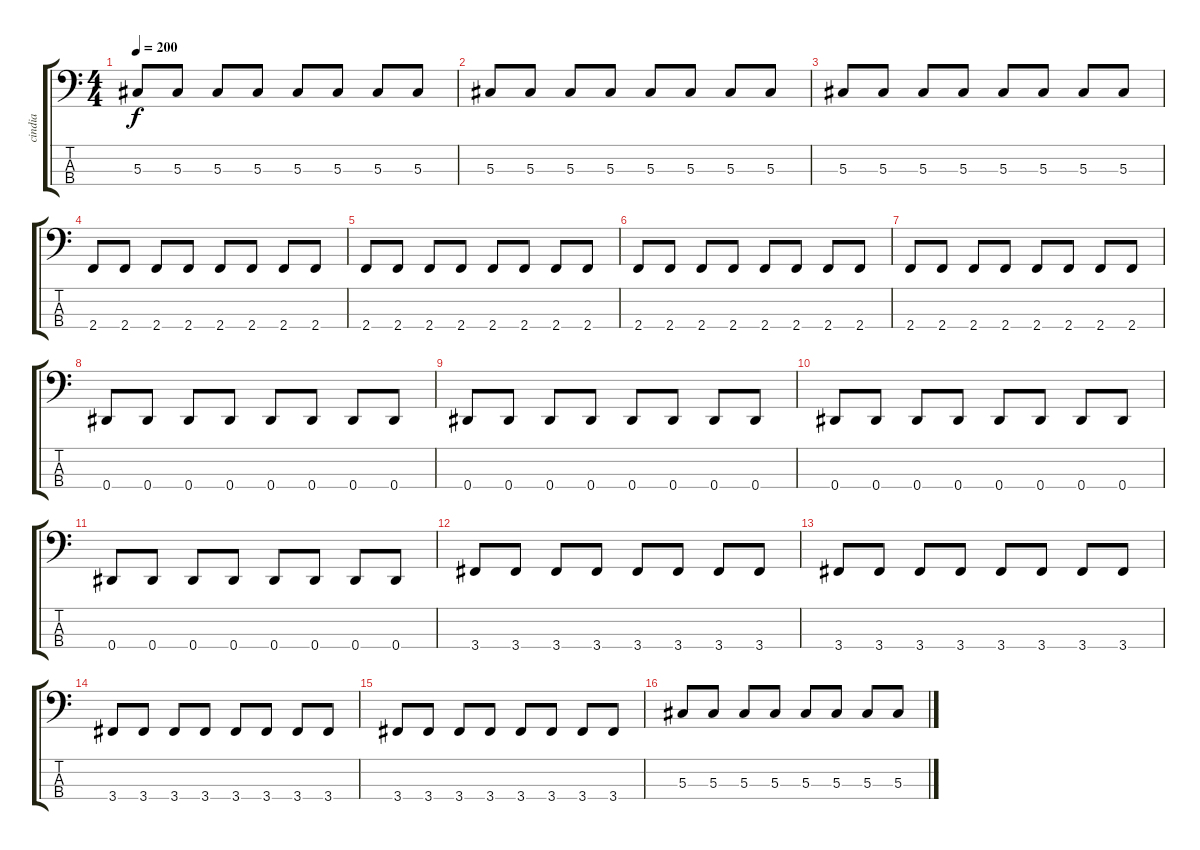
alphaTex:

\track ("cindia" "cindia") {instrument electricbasspick}
\staff {score tabs}
\tuning (Gb2 Db2 Ab1 Eb1) {hide}
\ts (4 4)
\tempo 200
\clef f4
\ks c
5.3.8{dy f} 5.3.8 5.3.8 5.3.8 5.3.8 5.3.8 5.3.8 5.3.8 |
5.3.8 5.3.8 5.3.8 5.3.8 5.3.8 5.3.8 5.3.8 5.3.8 |
5.3.8 5.3.8 5.3.8 5.3.8 5.3.8 5.3.8 5.3.8 5.3.8 |
2.4.8 2.4.8 2.4.8 2.4.8 2.4.8 2.4.8 2.4.8 2.4.8 |
2.4.8 2.4.8 2.4.8 2.4.8 2.4.8 2.4.8 2.4.8 2.4.8 |
2.4.8 2.4.8 2.4.8 2.4.8 2.4.8 2.4.8 2.4.8 2.4.8 |
2.4.8 2.4.8 2.4.8 2.4.8 2.4.8 2.4.8 2.4.8 2.4.8 |
0.4.8 0.4.8 0.4.8 0.4.8 0.4.8 0.4.8 0.4.8 0.4.8 |
0.4.8 0.4.8 0.4.8 0.4.8 0.4.8 0.4.8 0.4.8 0.4.8 |
0.4.8 0.4.8 0.4.8 0.4.8 0.4.8 0.4.8 0.4.8 0.4.8 |
0.4.8 0.4.8 0.4.8 0.4.8 0.4.8 0.4.8 0.4.8 0.4.8 |
3.4.8 3.4.8 3.4.8 3.4.8 3.4.8 3.4.8 3.4.8 3.4.8 |
3.4.8 3.4.8 3.4.8 3.4.8 3.4.8 3.4.8 3.4.8 3.4.8 |
3.4.8 3.4.8 3.4.8 3.4.8 3.4.8 3.4.8 3.4.8 3.4.8 |
3.4.8 3.4.8 3.4.8 3.4.8 3.4.8 3.4.8 3.4.8 3.4.8 |
5.3.8 5.3.8 5.3.8 5.3.8 5.3.8 5.3.8 5.3.8 5.3.8
